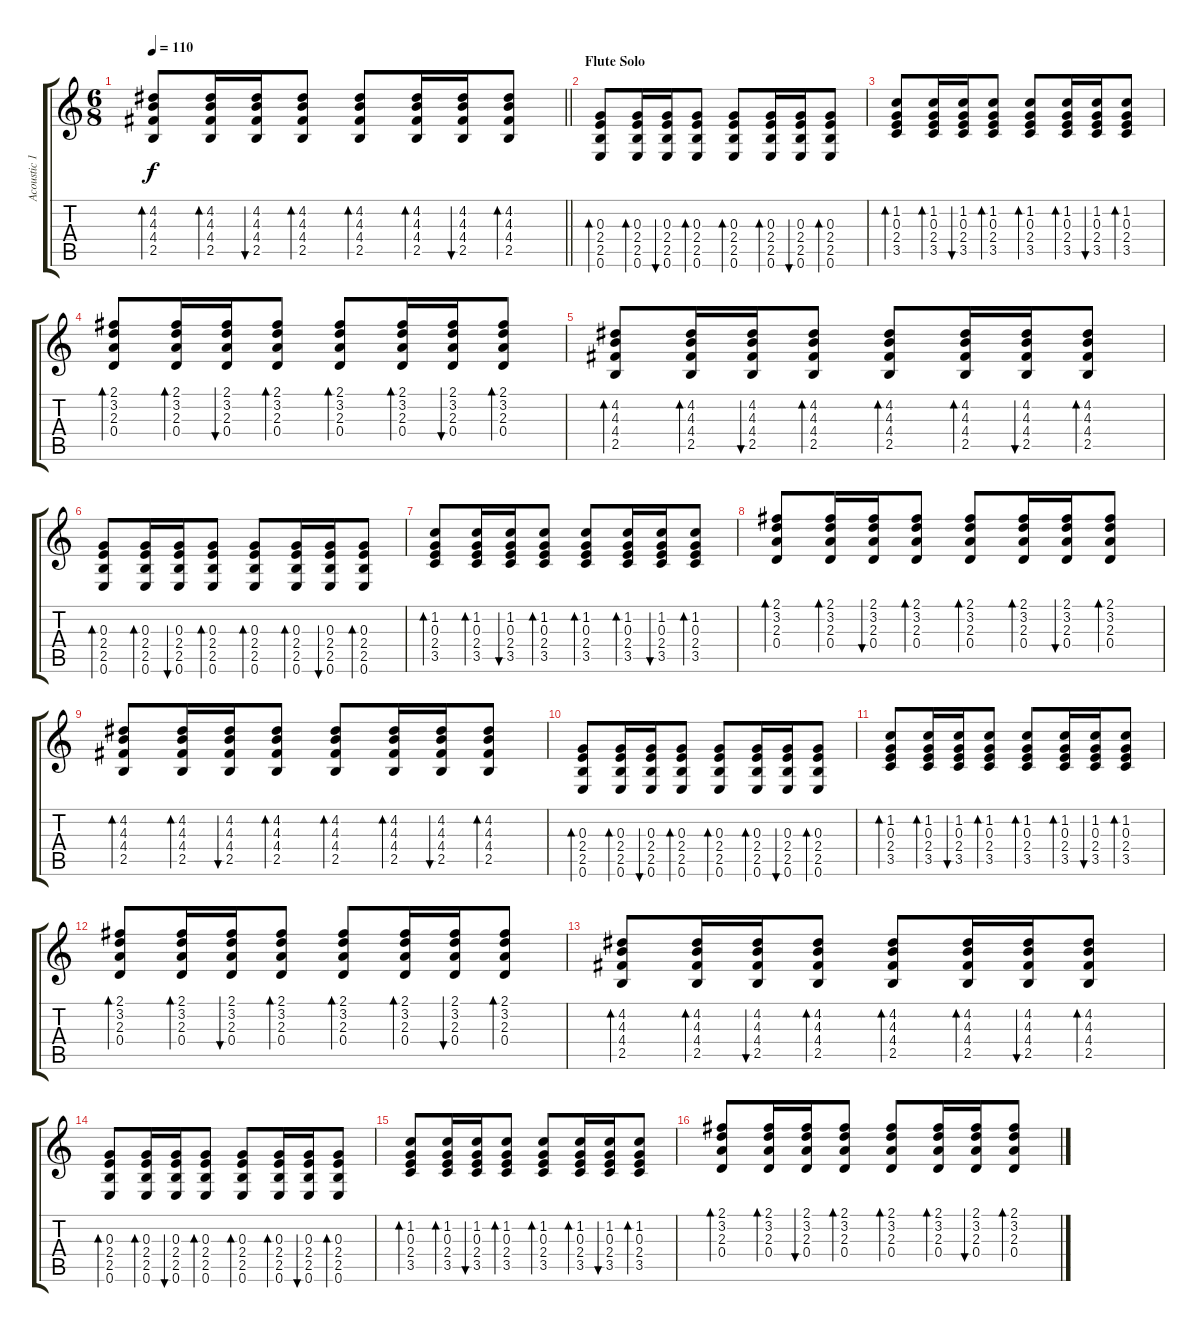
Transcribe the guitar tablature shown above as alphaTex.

\track ("Acoustic 1" "Acoustic 1") {instrument acousticguitarsteel}
\staff {score tabs}
\tuning (E4 B3 G3 D3 A2 E2) {hide}
\ts (6 8)
\tempo 110
\clef g2
\barLineRight lightlight
\ks c
(4.2 4.3 4.4 2.5).8{bd 60 dy f} (4.2 4.3 4.4 2.5).16{bd 60} (4.2 4.3 4.4 2.5).16{bu 60} (4.2 4.3 4.4 2.5).8{bd 60} (4.2 4.3 4.4 2.5).8{bd 60} (4.2 4.3 4.4 2.5).16{bd 60} (4.2 4.3 4.4 2.5).16{bu 60} (4.2 4.3 4.4 2.5).8{bd 60} |
\section ("" "Flute Solo")
(0.3 2.4 2.5 0.6).8{bd 60} (0.3 2.4 2.5 0.6).16{bd 60} (0.3 2.4 2.5 0.6).16{bu 60} (0.3 2.4 2.5 0.6).8{bd 60} (0.3 2.4 2.5 0.6).8{bd 60} (0.3 2.4 2.5 0.6).16{bd 60} (0.3 2.4 2.5 0.6).16{bu 60} (0.3 2.4 2.5 0.6).8{bd 60} |
(1.2 0.3 2.4 3.5).8{bd 60} (1.2 0.3 2.4 3.5).16{bd 60} (1.2 0.3 2.4 3.5).16{bu 60} (1.2 0.3 2.4 3.5).8{bd 60} (1.2 0.3 2.4 3.5).8{bd 60} (1.2 0.3 2.4 3.5).16{bd 60} (1.2 0.3 2.4 3.5).16{bu 60} (1.2 0.3 2.4 3.5).8{bd 60} |
(2.1 3.2 2.3 0.4).8{bd 60} (2.1 3.2 2.3 0.4).16{bd 60} (2.1 3.2 2.3 0.4).16{bu 60} (2.1 3.2 2.3 0.4).8{bd 60} (2.1 3.2 2.3 0.4).8{bd 60} (2.1 3.2 2.3 0.4).16{bd 60} (2.1 3.2 2.3 0.4).16{bu 60} (2.1 3.2 2.3 0.4).8{bd 60} |
(4.2 4.3 4.4 2.5).8{bd 60} (4.2 4.3 4.4 2.5).16{bd 60} (4.2 4.3 4.4 2.5).16{bu 60} (4.2 4.3 4.4 2.5).8{bd 60} (4.2 4.3 4.4 2.5).8{bd 60} (4.2 4.3 4.4 2.5).16{bd 60} (4.2 4.3 4.4 2.5).16{bu 60} (4.2 4.3 4.4 2.5).8{bd 60} |
(0.3 2.4 2.5 0.6).8{bd 60} (0.3 2.4 2.5 0.6).16{bd 60} (0.3 2.4 2.5 0.6).16{bu 60} (0.3 2.4 2.5 0.6).8{bd 60} (0.3 2.4 2.5 0.6).8{bd 60} (0.3 2.4 2.5 0.6).16{bd 60} (0.3 2.4 2.5 0.6).16{bu 60} (0.3 2.4 2.5 0.6).8{bd 60} |
(1.2 0.3 2.4 3.5).8{bd 60} (1.2 0.3 2.4 3.5).16{bd 60} (1.2 0.3 2.4 3.5).16{bu 60} (1.2 0.3 2.4 3.5).8{bd 60} (1.2 0.3 2.4 3.5).8{bd 60} (1.2 0.3 2.4 3.5).16{bd 60} (1.2 0.3 2.4 3.5).16{bu 60} (1.2 0.3 2.4 3.5).8{bd 60} |
(2.1 3.2 2.3 0.4).8{bd 60} (2.1 3.2 2.3 0.4).16{bd 60} (2.1 3.2 2.3 0.4).16{bu 60} (2.1 3.2 2.3 0.4).8{bd 60} (2.1 3.2 2.3 0.4).8{bd 60} (2.1 3.2 2.3 0.4).16{bd 60} (2.1 3.2 2.3 0.4).16{bu 60} (2.1 3.2 2.3 0.4).8{bd 60} |
(4.2 4.3 4.4 2.5).8{bd 60} (4.2 4.3 4.4 2.5).16{bd 60} (4.2 4.3 4.4 2.5).16{bu 60} (4.2 4.3 4.4 2.5).8{bd 60} (4.2 4.3 4.4 2.5).8{bd 60} (4.2 4.3 4.4 2.5).16{bd 60} (4.2 4.3 4.4 2.5).16{bu 60} (4.2 4.3 4.4 2.5).8{bd 60} |
(0.3 2.4 2.5 0.6).8{bd 60} (0.3 2.4 2.5 0.6).16{bd 60} (0.3 2.4 2.5 0.6).16{bu 60} (0.3 2.4 2.5 0.6).8{bd 60} (0.3 2.4 2.5 0.6).8{bd 60} (0.3 2.4 2.5 0.6).16{bd 60} (0.3 2.4 2.5 0.6).16{bu 60} (0.3 2.4 2.5 0.6).8{bd 60} |
(1.2 0.3 2.4 3.5).8{bd 60} (1.2 0.3 2.4 3.5).16{bd 60} (1.2 0.3 2.4 3.5).16{bu 60} (1.2 0.3 2.4 3.5).8{bd 60} (1.2 0.3 2.4 3.5).8{bd 60} (1.2 0.3 2.4 3.5).16{bd 60} (1.2 0.3 2.4 3.5).16{bu 60} (1.2 0.3 2.4 3.5).8{bd 60} |
(2.1 3.2 2.3 0.4).8{bd 60} (2.1 3.2 2.3 0.4).16{bd 60} (2.1 3.2 2.3 0.4).16{bu 60} (2.1 3.2 2.3 0.4).8{bd 60} (2.1 3.2 2.3 0.4).8{bd 60} (2.1 3.2 2.3 0.4).16{bd 60} (2.1 3.2 2.3 0.4).16{bu 60} (2.1 3.2 2.3 0.4).8{bd 60} |
(4.2 4.3 4.4 2.5).8{bd 60} (4.2 4.3 4.4 2.5).16{bd 60} (4.2 4.3 4.4 2.5).16{bu 60} (4.2 4.3 4.4 2.5).8{bd 60} (4.2 4.3 4.4 2.5).8{bd 60} (4.2 4.3 4.4 2.5).16{bd 60} (4.2 4.3 4.4 2.5).16{bu 60} (4.2 4.3 4.4 2.5).8{bd 60} |
(0.3 2.4 2.5 0.6).8{bd 60} (0.3 2.4 2.5 0.6).16{bd 60} (0.3 2.4 2.5 0.6).16{bu 60} (0.3 2.4 2.5 0.6).8{bd 60} (0.3 2.4 2.5 0.6).8{bd 60} (0.3 2.4 2.5 0.6).16{bd 60} (0.3 2.4 2.5 0.6).16{bu 60} (0.3 2.4 2.5 0.6).8{bd 60} |
(1.2 0.3 2.4 3.5).8{bd 60} (1.2 0.3 2.4 3.5).16{bd 60} (1.2 0.3 2.4 3.5).16{bu 60} (1.2 0.3 2.4 3.5).8{bd 60} (1.2 0.3 2.4 3.5).8{bd 60} (1.2 0.3 2.4 3.5).16{bd 60} (1.2 0.3 2.4 3.5).16{bu 60} (1.2 0.3 2.4 3.5).8{bd 60} |
(2.1 3.2 2.3 0.4).8{bd 60} (2.1 3.2 2.3 0.4).16{bd 60} (2.1 3.2 2.3 0.4).16{bu 60} (2.1 3.2 2.3 0.4).8{bd 60} (2.1 3.2 2.3 0.4).8{bd 60} (2.1 3.2 2.3 0.4).16{bd 60} (2.1 3.2 2.3 0.4).16{bu 60} (2.1 3.2 2.3 0.4).8{bd 60}
